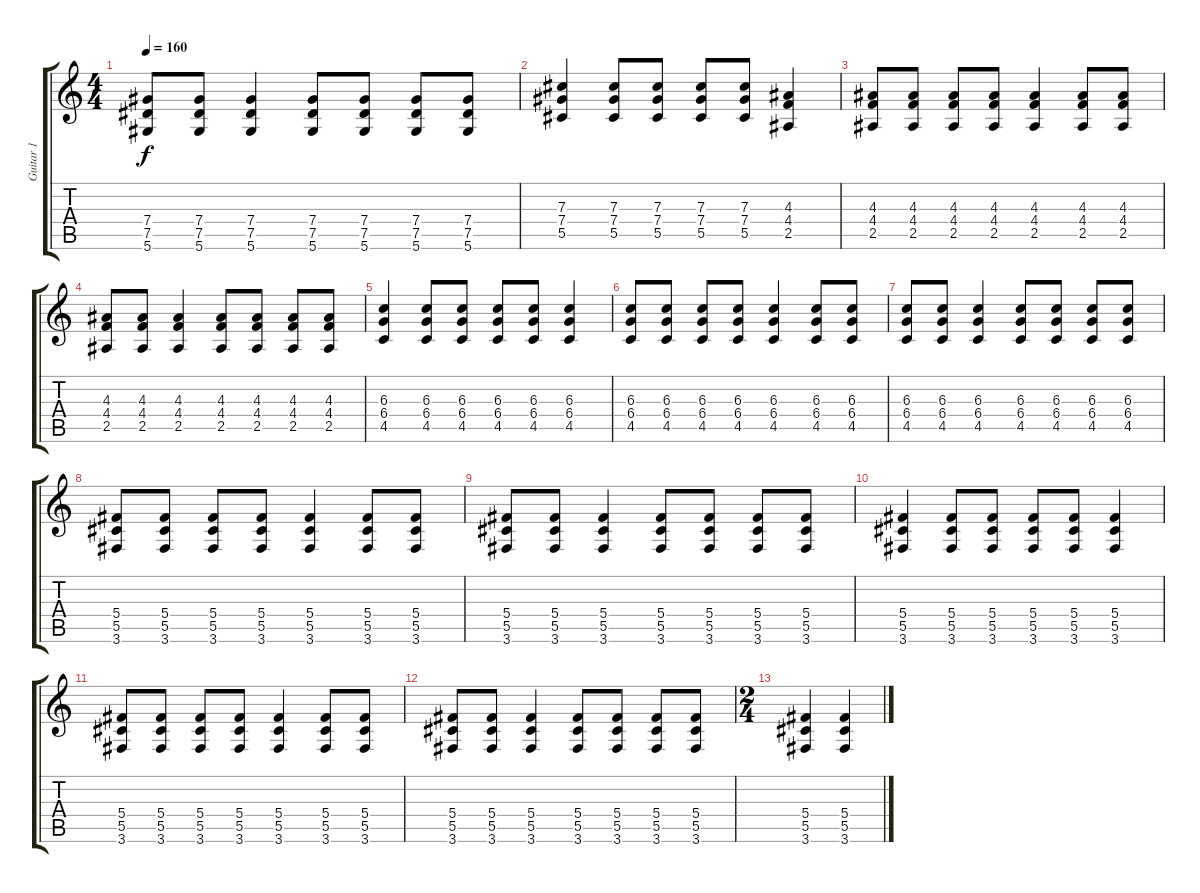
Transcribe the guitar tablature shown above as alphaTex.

\track ("Guitar 1" "Guitar 1") {instrument distortionguitar}
\staff {score tabs}
\tuning (Eb4 Bb3 Gb3 Db3 Ab2 Eb2) {hide}
\ts (4 4)
\tempo 160
\clef g2
\ks c
(7.4 7.5 5.6).8{dy f} (7.4 7.5 5.6).8 (7.4 7.5 5.6).4 (7.4 7.5 5.6).8 (7.4 7.5 5.6).8 (7.4 7.5 5.6).8 (7.4 7.5 5.6).8 |
(7.3 7.4 5.5).4 (7.3 7.4 5.5).8 (7.3 7.4 5.5).8 (7.3 7.4 5.5).8 (7.3 7.4 5.5).8 (4.3 4.4 2.5).4 |
(4.3 4.4 2.5).8 (4.3 4.4 2.5).8 (4.3 4.4 2.5).8 (4.3 4.4 2.5).8 (4.3 4.4 2.5).4 (4.3 4.4 2.5).8 (4.3 4.4 2.5).8 |
(4.3 4.4 2.5).8 (4.3 4.4 2.5).8 (4.3 4.4 2.5).4 (4.3 4.4 2.5).8 (4.3 4.4 2.5).8 (4.3 4.4 2.5).8 (4.3 4.4 2.5).8 |
(6.3 6.4 4.5).4 (6.3 6.4 4.5).8 (6.3 6.4 4.5).8 (6.3 6.4 4.5).8 (6.3 6.4 4.5).8 (6.3 6.4 4.5).4 |
(6.3 6.4 4.5).8 (6.3 6.4 4.5).8 (6.3 6.4 4.5).8 (6.3 6.4 4.5).8 (6.3 6.4 4.5).4 (6.3 6.4 4.5).8 (6.3 6.4 4.5).8 |
(6.3 6.4 4.5).8 (6.3 6.4 4.5).8 (6.3 6.4 4.5).4 (6.3 6.4 4.5).8 (6.3 6.4 4.5).8 (6.3 6.4 4.5).8 (6.3 6.4 4.5).8 |
(5.4 5.5 3.6).8 (5.4 5.5 3.6).8 (5.4 5.5 3.6).8 (5.4 5.5 3.6).8 (5.4 5.5 3.6).4 (5.4 5.5 3.6).8 (5.4 5.5 3.6).8 |
(5.4 5.5 3.6).8 (5.4 5.5 3.6).8 (5.4 5.5 3.6).4 (5.4 5.5 3.6).8 (5.4 5.5 3.6).8 (5.4 5.5 3.6).8 (5.4 5.5 3.6).8 |
(5.4 5.5 3.6).4 (5.4 5.5 3.6).8 (5.4 5.5 3.6).8 (5.4 5.5 3.6).8 (5.4 5.5 3.6).8 (5.4 5.5 3.6).4 |
(5.4 5.5 3.6).8 (5.4 5.5 3.6).8 (5.4 5.5 3.6).8 (5.4 5.5 3.6).8 (5.4 5.5 3.6).4 (5.4 5.5 3.6).8 (5.4 5.5 3.6).8 |
(5.4 5.5 3.6).8 (5.4 5.5 3.6).8 (5.4 5.5 3.6).4 (5.4 5.5 3.6).8 (5.4 5.5 3.6).8 (5.4 5.5 3.6).8 (5.4 5.5 3.6).8 |
\ts (2 4)
(5.4 5.5 3.6).4 (5.4 5.5 3.6).4
